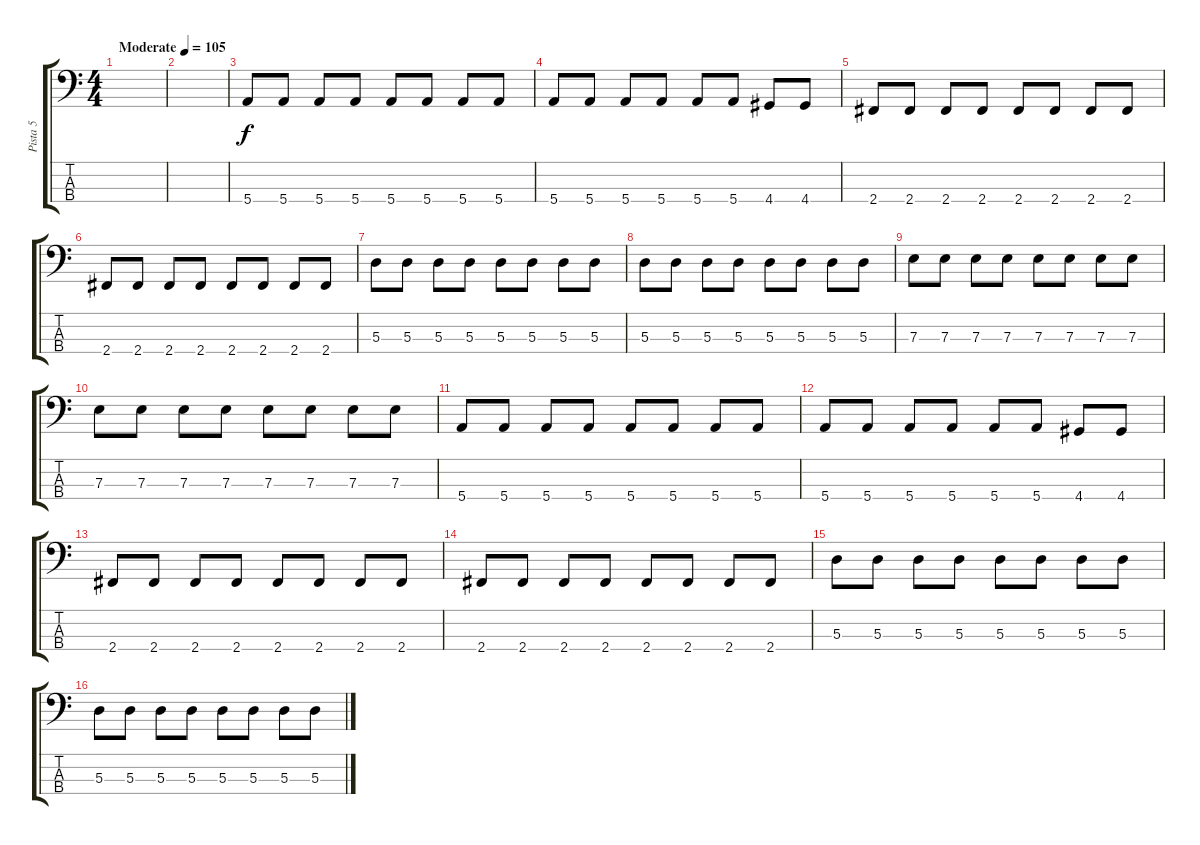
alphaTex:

\track ("Pista 5" "Pista 5") {instrument electricbassfinger}
\staff {score tabs}
\tuning (G2 D2 A1 E1) {hide}
\ts (4 4)
\tempo (105 "Moderate")
\clef f4
\ks c
|
|
5.4.8 5.4.8 5.4.8 5.4.8 5.4.8 5.4.8 5.4.8 5.4.8 |
5.4.8 5.4.8 5.4.8 5.4.8 5.4.8 5.4.8 4.4.8 4.4.8 |
2.4.8 2.4.8 2.4.8 2.4.8 2.4.8 2.4.8 2.4.8 2.4.8 |
2.4.8 2.4.8 2.4.8 2.4.8 2.4.8 2.4.8 2.4.8 2.4.8 |
5.3.8 5.3.8 5.3.8 5.3.8 5.3.8 5.3.8 5.3.8 5.3.8 |
5.3.8 5.3.8 5.3.8 5.3.8 5.3.8 5.3.8 5.3.8 5.3.8 |
7.3.8 7.3.8 7.3.8 7.3.8 7.3.8 7.3.8 7.3.8 7.3.8 |
7.3.8 7.3.8 7.3.8 7.3.8 7.3.8 7.3.8 7.3.8 7.3.8 |
5.4.8 5.4.8 5.4.8 5.4.8 5.4.8 5.4.8 5.4.8 5.4.8 |
5.4.8 5.4.8 5.4.8 5.4.8 5.4.8 5.4.8 4.4.8 4.4.8 |
2.4.8 2.4.8 2.4.8 2.4.8 2.4.8 2.4.8 2.4.8 2.4.8 |
2.4.8 2.4.8 2.4.8 2.4.8 2.4.8 2.4.8 2.4.8 2.4.8 |
5.3.8 5.3.8 5.3.8 5.3.8 5.3.8 5.3.8 5.3.8 5.3.8 |
5.3.8 5.3.8 5.3.8 5.3.8 5.3.8 5.3.8 5.3.8 5.3.8
